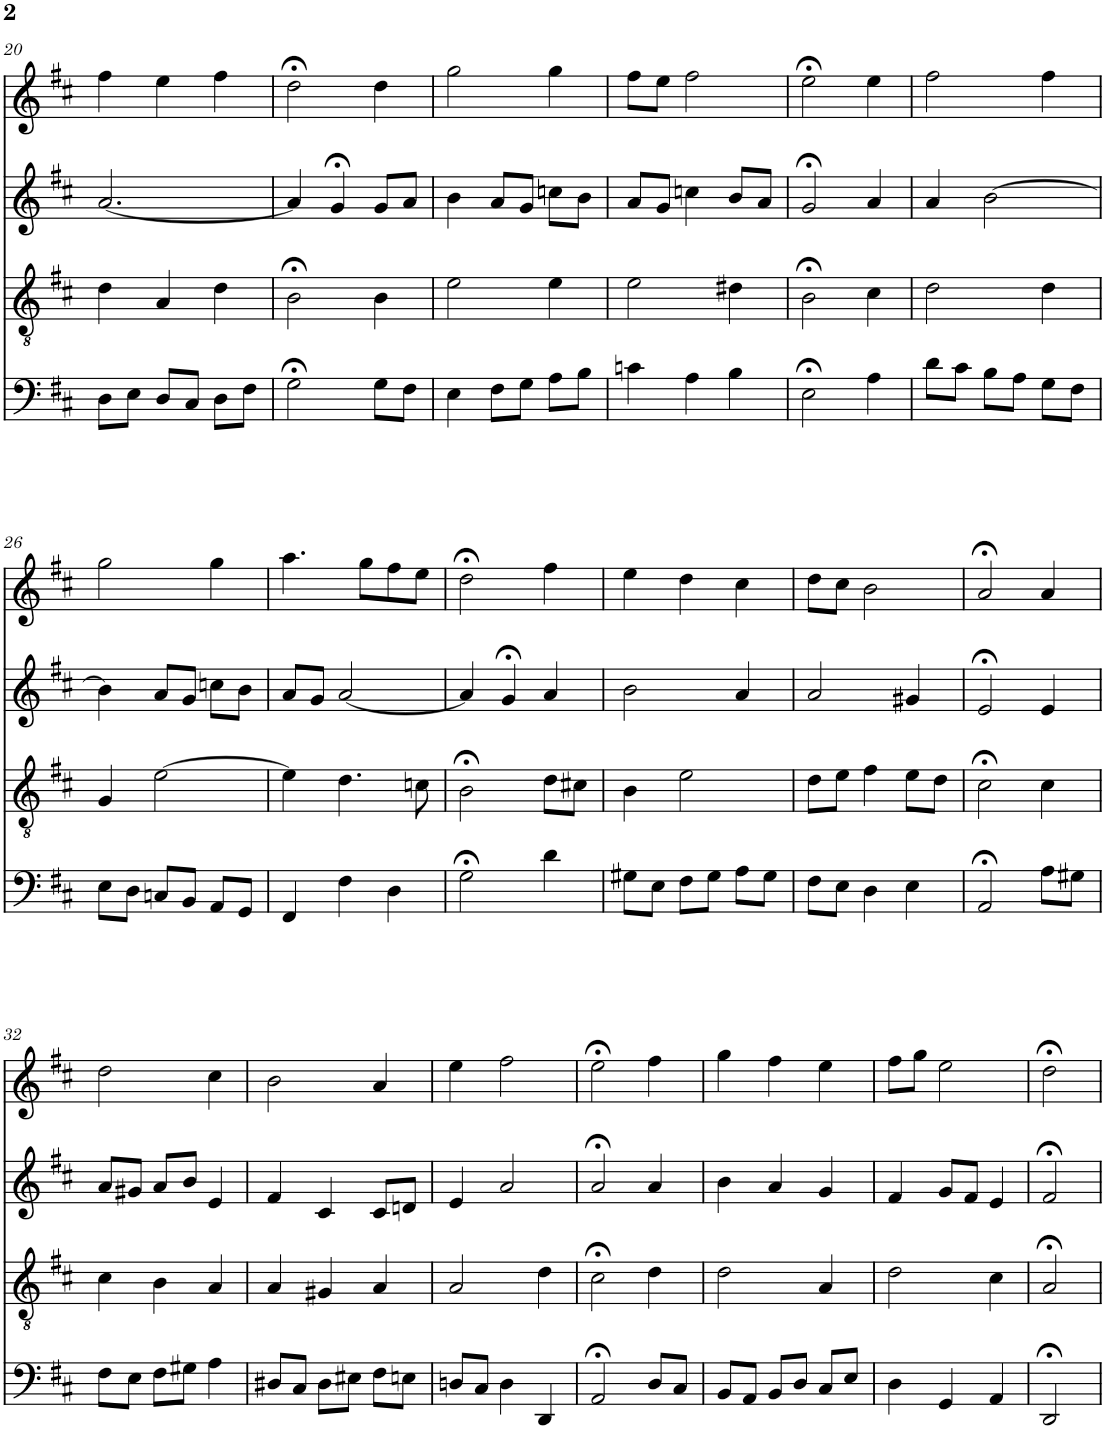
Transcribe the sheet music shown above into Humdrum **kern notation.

**kern	**kern	**kern	**kern
*part4	*part3	*part2	*part1
*staff4	*staff3	*staff2	*staff1
*I"bass	*I"tenor	*I"alto	*I"soprn
!!LO:PB:g=z
*clefF4	*clefGv2	*clefG2	*clefG2
*k[f#c#]	*k[f#c#]	*k[f#c#]	*k[f#c#]
*D:	*D:	*D:	*D:
*M3/4	*M3/4	*M3/4	*M3/4
=20	=20	=20	=20
8D\L	4d\	[2.a/	4ff#\
8E\J	.	.	.
8D/L	4A/	.	4ee\
8C#/J	.	.	.
8D\L	4d\	.	4ff#\
8F#\J	.	.	.
=21	=21	=21	=21
2G;<\	2B;<\	4a/]	2dd;<\
.	.	4g;</	.
8G\L	4B\	8g/L	4dd\
8F#\J	.	8a/J	.
=22	=22	=22	=22
4E\	2e\	4b\	2gg\
8F#\L	.	8a/L	.
8G\J	.	8g/J	.
8A\L	4e\	8ccn\L	4gg\
8B\J	.	8b\J	.
=23	=23	=23	=23
4cn\	2e\	8a/L	8ff#\L
.	.	8g/J	8ee\J
4A\	.	4ccn\	2ff#\
4B\	4d#X\	8b/L	.
.	.	8a/J	.
=24	=24	=24	=24
2E;<\	2B;<\	2g;</	2ee;<\
4A\	4c#\	4a/	4ee\
=25	=25	=25	=25
8d\L	2d\	4a/	2ff#\
8c#\J	.	.	.
8B\L	.	[2b\	.
8A\J	.	.	.
8G\L	4d\	.	4ff#\
8F#\J	.	.	.
!!LO:LB:g=z
=26	=26	=26	=26
8E\L	4G/	4b\]	2gg\
8D\J	.	.	.
8Cn/L	[2e\	8a/L	.
8BB/J	.	8g/J	.
8AA/L	.	8ccn\L	4gg\
8GG/J	.	8b\J	.
=27	=27	=27	=27
4FF#/	4e\]	8a/L	4.aa\
.	.	8g/J	.
4F#\	4.d\	[2a/	.
.	.	.	8gg\L
4D\	.	.	8ff#\
.	8cn\	.	8ee\J
=28	=28	=28	=28
2G;<\	2B;<\	4a/]	2dd;<\
.	.	4g;</	.
4d\	8d\L	4a/	4ff#\
.	8c#X\J	.	.
=29	=29	=29	=29
8G#X\L	4B\	2b\	4ee\
8E\J	.	.	.
8F#\L	2e\	.	4dd\
8G#\J	.	.	.
8A\L	.	4a/	4cc#\
8G#\J	.	.	.
=30	=30	=30	=30
8F#\L	8d\L	2a/	8dd\L
8E\J	8e\J	.	8cc#\J
4D\	4f#\	.	2b\
4E\	8e\L	4g#X/	.
.	8d\J	.	.
=31	=31	=31	=31
2AA;</	2c#;<\	2e;</	2a;</
8A\L	4c#\	4e/	4a/
8G#X\J	.	.	.
!!LO:LB:g=z
=32	=32	=32	=32
8F#\L	4c#\	8a/L	2dd\
8E\J	.	8g#X/J	.
8F#\L	4B\	8a/L	.
8G#X\J	.	8b/J	.
4A\	4A/	4e/	4cc#\
=33	=33	=33	=33
8D#X/L	4A/	4f#/	2b\
8C#/J	.	.	.
8D#\L	4G#X/	4c#/	.
8E#X\J	.	.	.
8F#\L	4A/	8c#/L	4a/
8En\J	.	8dn/J	.
=34	=34	=34	=34
8Dn/L	2A/	4e/	4ee\
8C#/J	.	.	.
4D\	.	2a/	2ff#\
4DD/	4d\	.	.
=35	=35	=35	=35
2AA;</	2c#;<\	2a;</	2ee;<\
8D/L	4d\	4a/	4ff#\
8C#/J	.	.	.
=36	=36	=36	=36
8BB/L	2d\	4b\	4gg\
8AA/J	.	.	.
8BB/L	.	4a/	4ff#\
8D/J	.	.	.
8C#/L	4A/	4g/	4ee\
8E/J	.	.	.
=37	=37	=37	=37
4D\	2d\	4f#/	8ff#\L
.	.	.	8gg\J
4GG/	.	8g/L	2ee\
.	.	8f#/J	.
4AA/	4c#\	4e/	.
=38	=38	=38	=38
2DD;</	2A;</	2f#;</	2dd;<\
=	=	=	=
*-	*-	*-	*-
